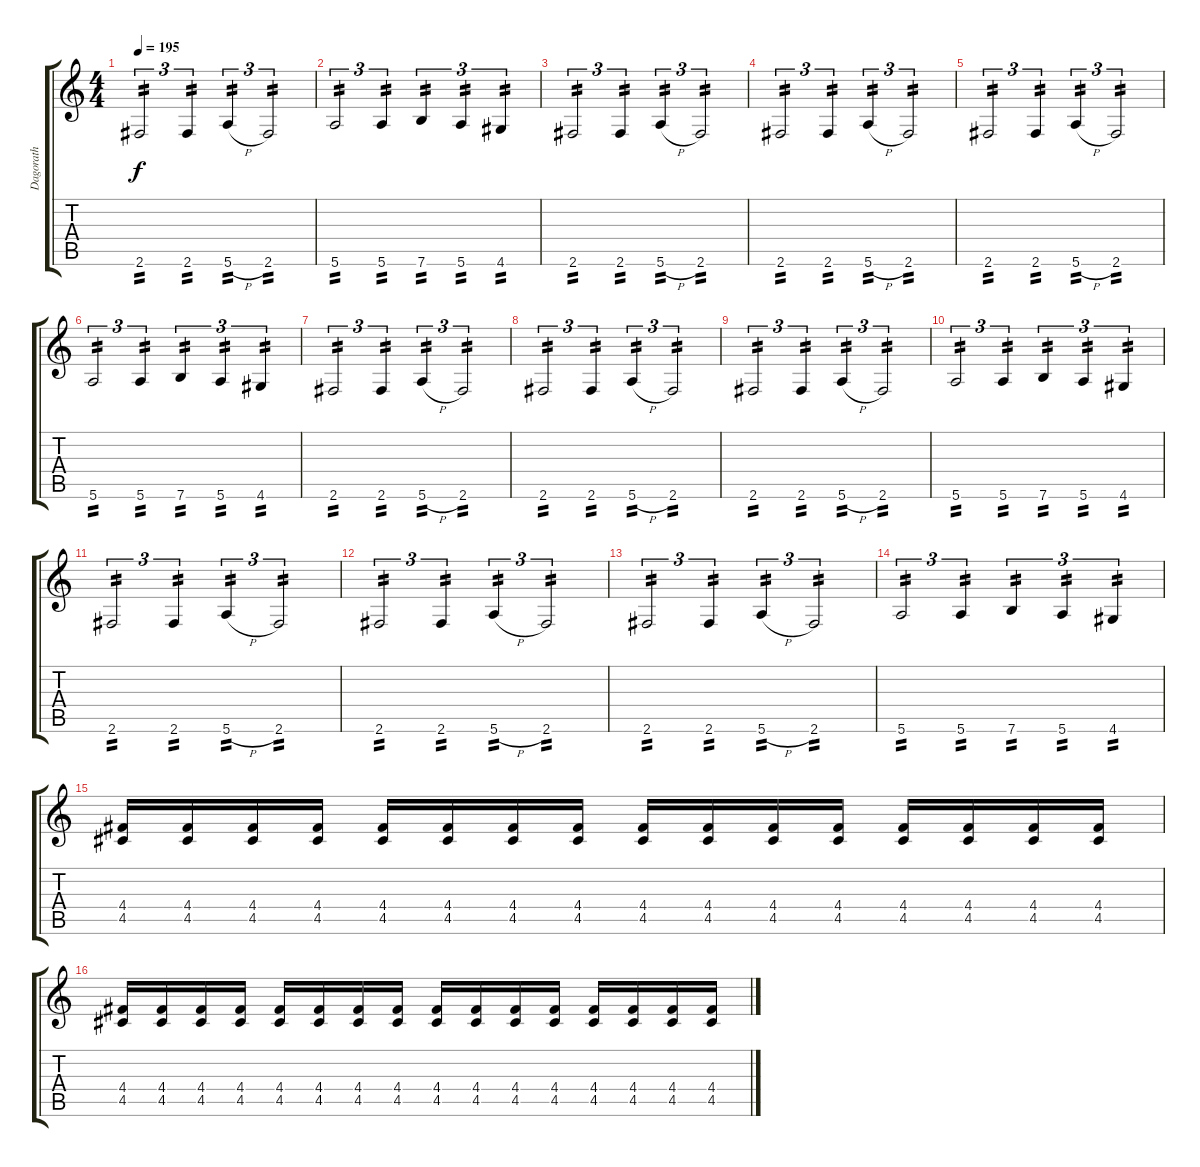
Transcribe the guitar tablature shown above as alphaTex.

\track ("Dagorath" "Dagorath") {instrument overdrivenguitar}
\staff {score tabs}
\tuning (E4 B3 G3 D3 A2 E2) {hide}
\ts (4 4)
\tempo 195
\clef g2
\ks c
2.6.2{tu (3 2) tp 2 dy f} 2.6.4{tu (3 2) tp 2} 5.6{h}.4{tu (3 2) tp 2} 2.6.2{tu (3 2) tp 2} |
5.6.2{tu (3 2) tp 2} 5.6.4{tu (3 2) tp 2} 7.6.4{tu (3 2) tp 2} 5.6.4{tu (3 2) tp 2} 4.6.4{tu (3 2) tp 2} |
2.6.2{tu (3 2) tp 2} 2.6.4{tu (3 2) tp 2} 5.6{h}.4{tu (3 2) tp 2} 2.6.2{tu (3 2) tp 2} |
2.6.2{tu (3 2) tp 2} 2.6.4{tu (3 2) tp 2} 5.6{h}.4{tu (3 2) tp 2} 2.6.2{tu (3 2) tp 2} |
2.6.2{tu (3 2) tp 2} 2.6.4{tu (3 2) tp 2} 5.6{h}.4{tu (3 2) tp 2} 2.6.2{tu (3 2) tp 2} |
5.6.2{tu (3 2) tp 2} 5.6.4{tu (3 2) tp 2} 7.6.4{tu (3 2) tp 2} 5.6.4{tu (3 2) tp 2} 4.6.4{tu (3 2) tp 2} |
2.6.2{tu (3 2) tp 2} 2.6.4{tu (3 2) tp 2} 5.6{h}.4{tu (3 2) tp 2} 2.6.2{tu (3 2) tp 2} |
2.6.2{tu (3 2) tp 2} 2.6.4{tu (3 2) tp 2} 5.6{h}.4{tu (3 2) tp 2} 2.6.2{tu (3 2) tp 2} |
2.6.2{tu (3 2) tp 2} 2.6.4{tu (3 2) tp 2} 5.6{h}.4{tu (3 2) tp 2} 2.6.2{tu (3 2) tp 2} |
5.6.2{tu (3 2) tp 2} 5.6.4{tu (3 2) tp 2} 7.6.4{tu (3 2) tp 2} 5.6.4{tu (3 2) tp 2} 4.6.4{tu (3 2) tp 2} |
2.6.2{tu (3 2) tp 2} 2.6.4{tu (3 2) tp 2} 5.6{h}.4{tu (3 2) tp 2} 2.6.2{tu (3 2) tp 2} |
2.6.2{tu (3 2) tp 2} 2.6.4{tu (3 2) tp 2} 5.6{h}.4{tu (3 2) tp 2} 2.6.2{tu (3 2) tp 2} |
2.6.2{tu (3 2) tp 2} 2.6.4{tu (3 2) tp 2} 5.6{h}.4{tu (3 2) tp 2} 2.6.2{tu (3 2) tp 2} |
5.6.2{tu (3 2) tp 2} 5.6.4{tu (3 2) tp 2} 7.6.4{tu (3 2) tp 2} 5.6.4{tu (3 2) tp 2} 4.6.4{tu (3 2) tp 2} |
(4.4 4.5).16 (4.4 4.5).16 (4.4 4.5).16 (4.4 4.5).16 (4.4 4.5).16 (4.4 4.5).16 (4.4 4.5).16 (4.4 4.5).16 (4.4 4.5).16 (4.4 4.5).16 (4.4 4.5).16 (4.4 4.5).16 (4.4 4.5).16 (4.4 4.5).16 (4.4 4.5).16 (4.4 4.5).16 |
(4.4 4.5).16 (4.4 4.5).16 (4.4 4.5).16 (4.4 4.5).16 (4.4 4.5).16 (4.4 4.5).16 (4.4 4.5).16 (4.4 4.5).16 (4.4 4.5).16 (4.4 4.5).16 (4.4 4.5).16 (4.4 4.5).16 (4.4 4.5).16 (4.4 4.5).16 (4.4 4.5).16 (4.4 4.5).16
